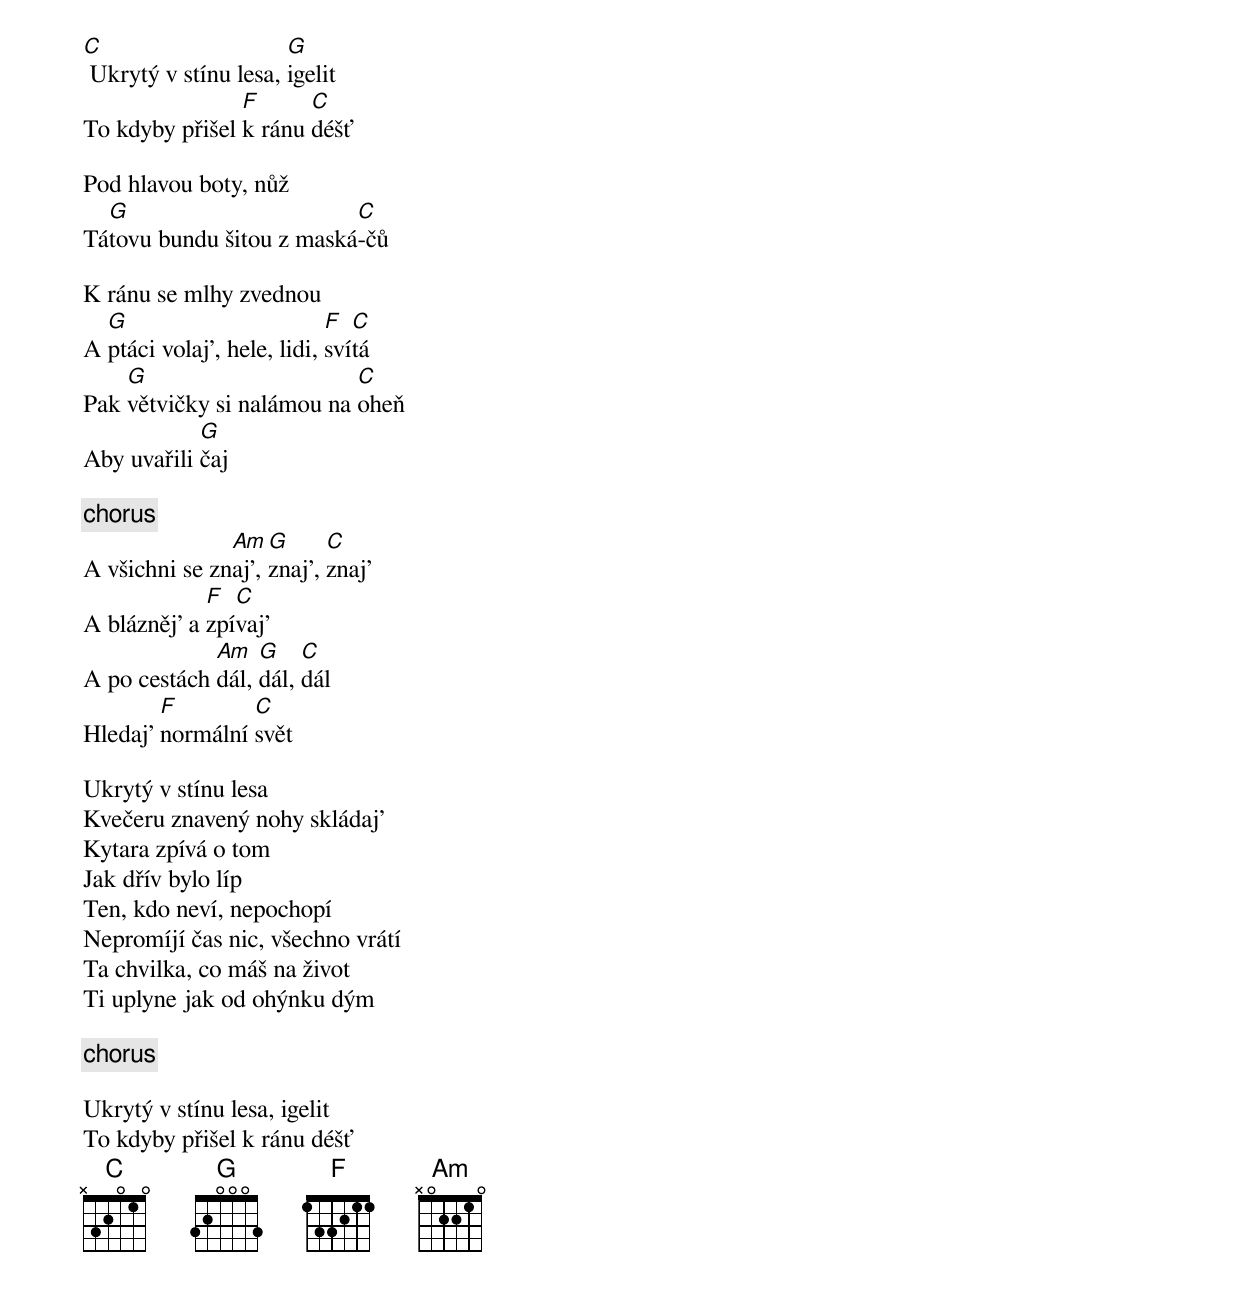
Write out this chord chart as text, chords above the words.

C                     G
 Ukrytý v stínu lesa, igelit
                F      C
To kdyby přišel k ránu déšť

Pod hlavou boty, nůž
  G                       C
Tátovu bundu šitou z maská-čů

K ránu se mlhy zvednou
  G                         F  C
A ptáci volaj', hele, lidi, svítá
    G                      C
Pak větvičky si nalámou na oheň
            G
Aby uvařili čaj

[chorus]
               Am   G      C
A všichni se znaj', znaj', znaj'
             F  C
A blázněj' a zpívaj'
             Am   G    C
A po cestách dál, dál, dál
        F        C
Hledaj' normální svět

Ukrytý v stínu lesa
Kvečeru znavený nohy skládaj'
Kytara zpívá o tom
Jak dřív bylo líp
Ten, kdo neví, nepochopí
Nepromíjí čas nic, všechno vrátí
Ta chvilka, co máš na život
Ti uplyne jak od ohýnku dým

[chorus]

Ukrytý v stínu lesa, igelit
To kdyby přišel k ránu déšť
